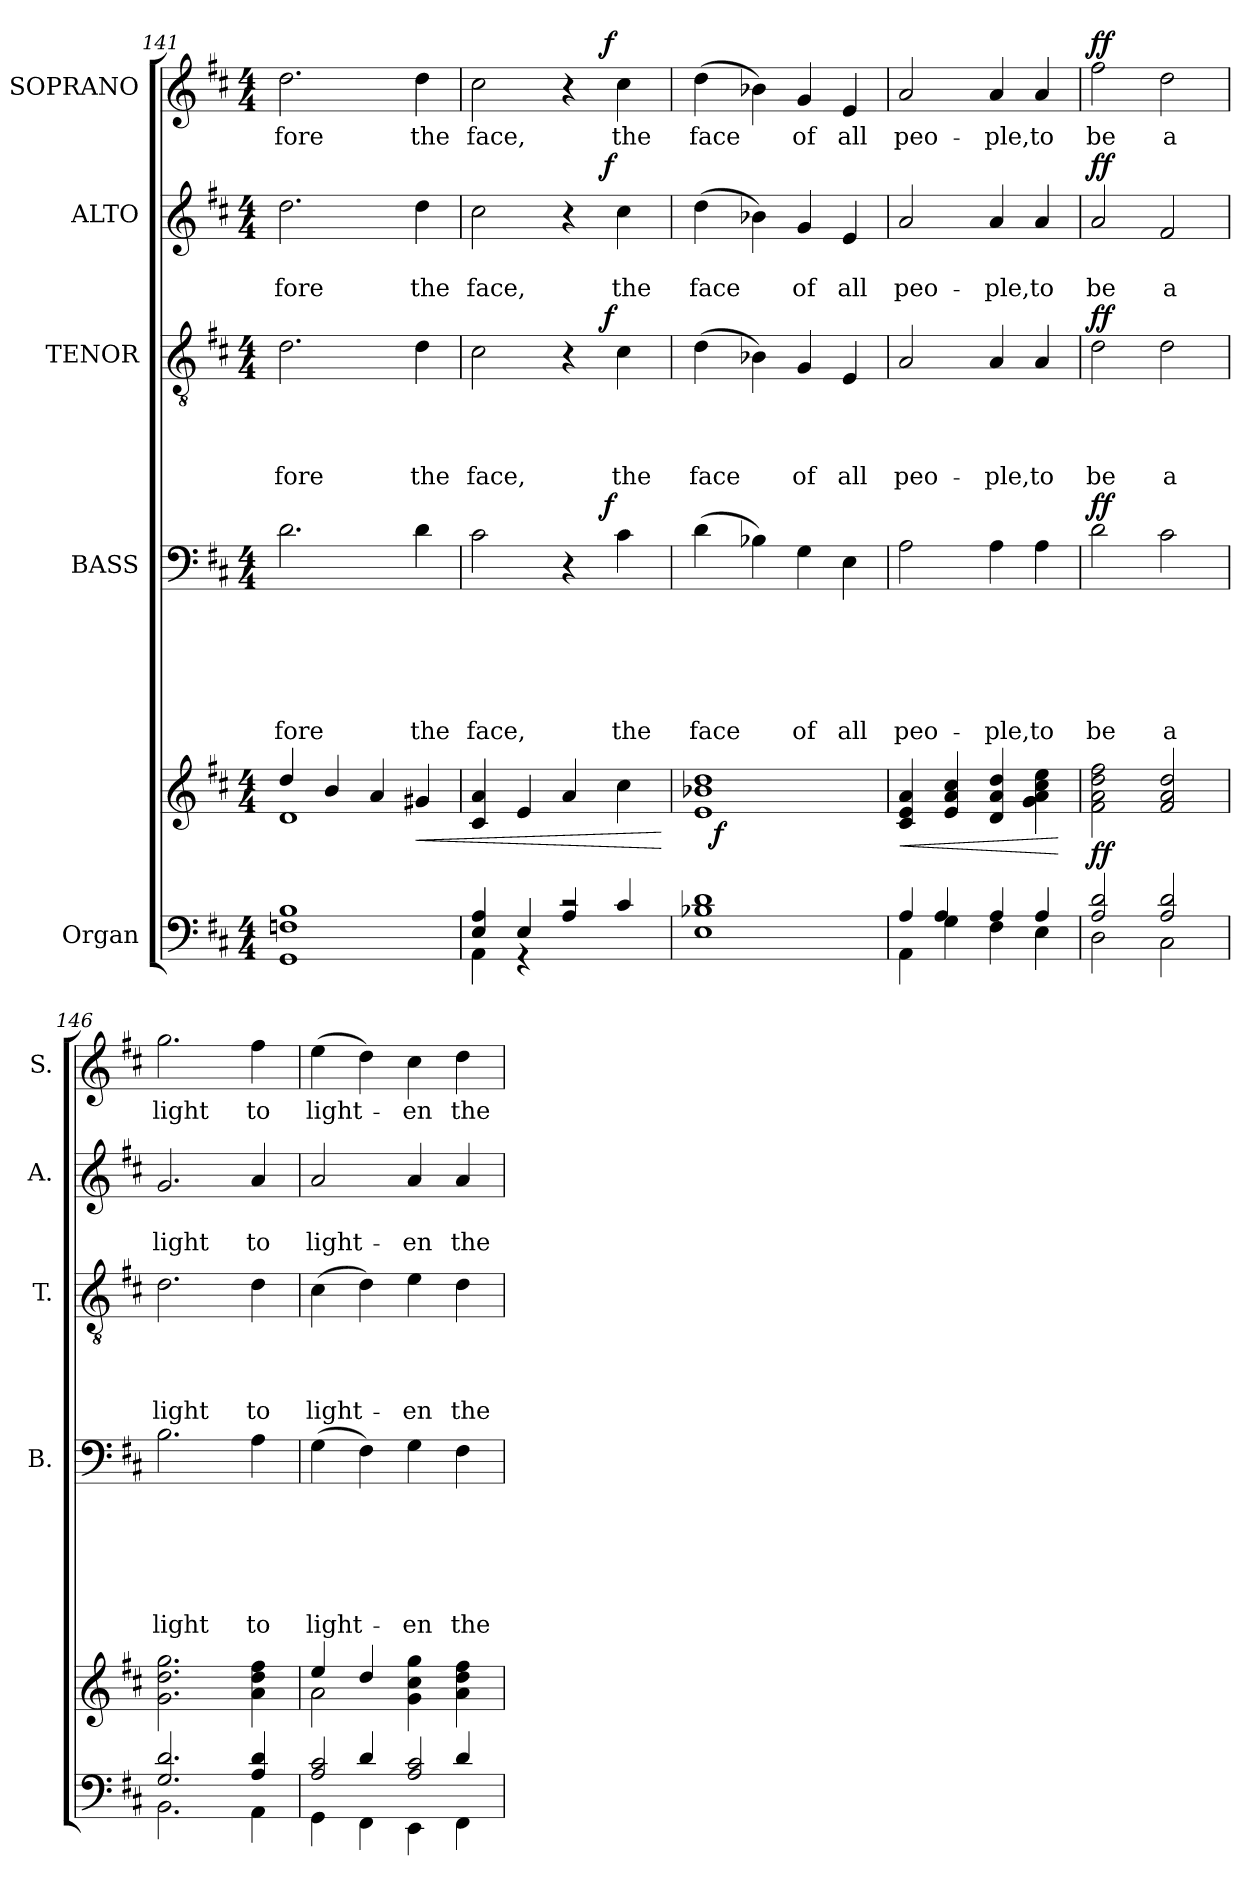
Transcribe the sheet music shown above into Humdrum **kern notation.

**kern	**kern	**dynam	**kern	**text	**text	**text	**text	**text	**text	**dynam	**kern	**text	**text	**text	**text	**dynam	**kern	**text	**text	**dynam	**kern	**text	**dynam
*part5	*part5	*part5	*part4	*part4	*part4	*part4	*part4	*part4	*part4	*part4	*part3	*part3	*part3	*part3	*part3	*part3	*part2	*part2	*part2	*part2	*part1	*part1	*part1
*staff6	*staff5	*staff5/6	*staff4	*staff4	*staff4	*staff4	*staff4	*staff4	*staff4	*staff4	*staff3	*staff3	*staff3	*staff3	*staff3	*staff3	*staff2	*staff2	*staff2	*staff2	*staff1	*staff1	*staff1
*I"Organ	*	*	*I"BASS	*	*	*	*	*	*	*	*I"TENOR	*	*	*	*	*	*I"ALTO	*	*	*	*I"SOPRANO	*	*
*	*	*	*I'B.	*	*	*	*	*	*	*	*I'T.	*	*	*	*	*	*I'A.	*	*	*	*I'S.	*	*
*clefF4	*clefG2	*	*clefF4	*	*	*	*	*	*	*	*clefGv2	*	*	*	*	*	*clefG2	*	*	*	*clefG2	*	*
*k[f#c#]	*k[f#c#]	*	*k[f#c#]	*	*	*	*	*	*	*	*k[f#c#]	*	*	*	*	*	*k[f#c#]	*	*	*	*k[f#c#]	*	*
*D:	*D:	*	*D:	*	*	*	*	*	*	*	*D:	*	*	*	*	*	*D:	*	*	*	*D:	*	*
*M4/4	*M4/4	*	*M4/4	*	*	*	*	*	*	*	*M4/4	*	*	*	*	*	*M4/4	*	*	*	*M4/4	*	*
=141	=141	=141	=141	=141	=141	=141	=141	=141	=141	=141	=141	=141	=141	=141	=141	=141	=141	=141	=141	=141	=141	=141	=141
*	*^	*	*	*	*	*	*	*	*	*	*	*	*	*	*	*	*	*	*	*	*	*	*
!	!	!	!	!	!	!	!	!	!	!LO:LY:b	!	!	!	!	!	!LO:LY:b	!	!	!	!LO:LY:b	!	!	!LO:LY:b	!
1GG 1Fn 1B	1d	4dd/	.	2.d\	.	.	.	.	.	-fore	.	2.d\	.	.	.	-fore	.	2.dd\	.	-fore	.	2.dd\	-fore	.
.	.	4b/	.	.	.	.	.	.	.	.	.	.	.	.	.	.	.	.	.	.	.	.	.	.
.	.	4a/	.	.	.	.	.	.	.	.	.	.	.	.	.	.	.	.	.	.	.	.	.	.
!	!	!	!LO:HP:b	!	!	!	!	!	!	!LO:LY:b	!	!	!	!	!	!LO:LY:b	!	!	!	!LO:LY:b	!	!	!LO:LY:b	!
.	.	4g#X/	<	4d\	.	.	.	.	.	the	.	4d\	.	.	.	the	.	4dd\	.	the	.	4dd\	the	.
=142	=142	=142	=142	=142	=142	=142	=142	=142	=142	=142	=142	=142	=142	=142	=142	=142	=142	=142	=142	=142	=142	=142	=142	=142
*^	*	*	*	*	*	*	*	*	*	*	*	*	*	*	*	*	*	*	*	*	*	*	*	*
!	!	!	!	!	!	!	!	!	!	!	!LO:LY:b	!	!	!	!	!	!LO:LY:b	!	!	!	!LO:LY:b	!	!	!LO:LY:b	!
*	*	*v	*v	*	*^	*	*	*	*	*	*	*	*^	*	*	*	*	*	*^	*	*	*	*^	*	*
4AA\	4E/ 4A/	4c#/ 4a/	.	2c#\	2ryy	.	.	.	.	.	face,	.	2c#\	2ryy	.	.	.	face,	.	2cc#\	2ryy	.	face,	.	2cc#\	2ryy	face,	.
4rGG	4E/	4e/	.	.	.	.	.	.	.	.	.	.	.	.	.	.	.	.	.	.	.	.	.	.	.	.	.	.
2rc	4A/	4a/	.	4r	8..ryy	.	.	.	.	.	.	.	4r	8..ryy	.	.	.	.	.	4r	8..ryy	.	.	.	4r	8..ryy	.	.
!	!	!	!	!	!	!	!	!	!	!	!	!LO:DY:a	!	!	!	!	!	!	!LO:DY:a	!	!	!	!	!LO:DY:a	!	!	!	!LO:DY:a
.	.	.	.	.	4ryy	.	.	.	.	.	.	f	.	4ryy	.	.	.	.	f	.	4ryy	.	.	f	.	4ryy	.	f
!	!	!	!	!	!	!	!	!	!	!	!LO:LY:b	!	!	!	!	!	!	!LO:LY:b	!	!	!	!	!LO:LY:b	!	!	!	!LO:LY:b	!
.	4c#/	4cc#\	.	4c#\	.	.	.	.	.	.	the	.	4c#\	.	.	.	.	the	.	4cc#\	.	.	the	.	4cc#\	.	the	.
.	.	.	.	.	32ryy	.	.	.	.	.	.	.	.	32ryy	.	.	.	.	.	.	32ryy	.	.	.	.	32ryy	.	.
*v	*v	*	*	*	*	*	*	*	*	*	*	*	*	*	*	*	*	*	*	*	*	*	*	*	*	*	*	*
.	.	[	.	.	.	.	.	.	.	.	.	.	.	.	.	.	.	.	.	.	.	.	.	.	.	.	.
=143	=143	=143	=143	=143	=143	=143	=143	=143	=143	=143	=143	=143	=143	=143	=143	=143	=143	=143	=143	=143	=143	=143	=143	=143	=143	=143	=143
!	!	!	!	!	!	!	!	!	!	!LO:LY:b	!	!	!	!	!	!	!LO:LY:b	!	!	!	!	!LO:LY:b	!	!	!	!LO:LY:b	!
*	*	*	*v	*v	*	*	*	*	*	*	*	*	*	*	*	*	*	*	*v	*v	*	*	*	*v	*v	*	*
*	*^	*	*	*	*	*	*	*	*	*	*v	*v	*	*	*	*	*	*	*	*	*	*	*	*
1E 1B-X 1d	1e 1b-X 1dd	16ryy	.	(>4d\	.	.	.	.	.	face	.	(>4d\	.	.	.	face	.	(>4dd\	.	face	.	(>4dd\	face	.
!	!	!	!LO:DY:b	!	!	!	!	!	!	!	!	!	!	!	!	!	!	!	!	!	!	!	!	!
.	.	2...ryy	f	.	.	.	.	.	.	.	.	.	.	.	.	.	.	.	.	.	.	.	.	.
.	.	.	.	4B-X\)	.	.	.	.	.	.	.	4B-X\)	.	.	.	.	.	4b-X\)	.	.	.	4b-X\)	.	.
!	!	!	!	!	!	!	!	!	!	!LO:LY:b	!	!	!	!	!	!LO:LY:b	!	!	!	!LO:LY:b	!	!	!LO:LY:b	!
.	.	.	.	4G\	.	.	.	.	.	of	.	4G/	.	.	.	of	.	4g/	.	of	.	4g/	of	.
!	!	!	!	!	!	!	!	!	!	!LO:LY:b	!	!	!	!	!	!LO:LY:b	!	!	!	!LO:LY:b	!	!	!LO:LY:b	!
.	.	.	.	4E\	.	.	.	.	.	all	.	4E/	.	.	.	all	.	4e/	.	all	.	4e/	all	.
=144	=144	=144	=144	=144	=144	=144	=144	=144	=144	=144	=144	=144	=144	=144	=144	=144	=144	=144	=144	=144	=144	=144	=144	=144
*^	*	*	*	*	*	*	*	*	*	*	*	*	*	*	*	*	*	*	*	*	*	*	*	*
!	!	!	!	!LO:HP:b	!	!	!	!	!	!	!LO:LY:b	!	!	!	!	!	!LO:LY:b	!	!	!	!LO:LY:b	!	!	!LO:LY:b	!
*	*	*v	*v	*	*	*	*	*	*	*	*	*	*	*	*	*	*	*	*	*	*	*	*	*	*
4AA\	4A/	4c#/ 4e/ 4a/	<	2A\	.	.	.	.	.	peo-	.	2A/	.	.	.	peo-	.	2a/	.	peo-	.	2a/	peo-	.
4G\	4A/	4e/ 4a/ 4cc#/	.	.	.	.	.	.	.	.	.	.	.	.	.	.	.	.	.	.	.	.	.	.
!	!	!	!	!	!	!	!	!	!	!LO:LY:b	!	!	!	!	!	!LO:LY:b	!	!	!	!LO:LY:b	!	!	!LO:LY:b	!
4F#\	4A/	4d/ 4a/ 4dd/	.	4A\	.	.	.	.	.	-ple,	.	4A/	.	.	.	-ple,	.	4a/	.	-ple,	.	4a/	-ple,	.
!	!	!	!	!	!	!	!	!	!	!LO:LY:b	!	!	!	!	!	!LO:LY:b	!	!	!	!LO:LY:b	!	!	!LO:LY:b	!
4E\	4A/	4g\ 4a\ 4cc#\ 4ee\	.	4A\	.	.	.	.	.	to	.	4A/	.	.	.	to	.	4a/	.	to	.	4a/	to	.
*v	*v	*	*	*	*	*	*	*	*	*	*	*	*	*	*	*	*	*	*	*	*	*	*	*
.	.	[	.	.	.	.	.	.	.	.	.	.	.	.	.	.	.	.	.	.	.	.	.
!!LO:LB:g=z
=145	=145	=145	=145	=145	=145	=145	=145	=145	=145	=145	=145	=145	=145	=145	=145	=145	=145	=145	=145	=145	=145	=145	=145
*^	*	*	*	*	*	*	*	*	*	*	*	*	*	*	*	*	*	*	*	*	*	*	*
!	!	!	!LO:DY:a=2	!	!	!	!	!	!	!LO:LY:b	!LO:DY:a	!	!	!	!	!LO:LY:b	!LO:DY:a	!	!	!LO:LY:b	!LO:DY:a	!	!LO:LY:b	!LO:DY:a
2D\	2A/ 2d/	2f#\ 2a\ 2dd\ 2ff#\	ff	2d\	.	.	.	.	.	be	ff	2d\	.	.	.	be	ff	2a/	.	be	ff	2ff#\	be	ff
!	!	!	!	!	!	!	!	!	!	!LO:LY:b	!	!	!	!	!	!LO:LY:b	!	!	!	!LO:LY:b	!	!	!LO:LY:b	!
2C#\	2A/ 2d/	2f#/ 2a/ 2dd/	.	2c#\	.	.	.	.	.	a	.	2d\	.	.	.	a	.	2f#/	.	a	.	2dd\	a	.
=146	=146	=146	=146	=146	=146	=146	=146	=146	=146	=146	=146	=146	=146	=146	=146	=146	=146	=146	=146	=146	=146	=146	=146	=146
!	!	!	!	!	!	!	!	!	!	!LO:LY:b	!	!	!	!	!	!LO:LY:b	!	!	!	!LO:LY:b	!	!	!LO:LY:b	!
2.BB\	2.G/ 2.d/	2.g\ 2.dd\ 2.gg\	.	2.B\	.	.	.	.	.	light	.	2.d\	.	.	.	light	.	2.g/	.	light	.	2.gg\	light	.
!	!	!	!	!	!	!	!	!	!	!LO:LY:b	!	!	!	!	!	!LO:LY:b	!	!	!	!LO:LY:b	!	!	!LO:LY:b	!
4AA\	4A/ 4d/	4a\ 4dd\ 4ff#\	.	4A\	.	.	.	.	.	to	.	4d\	.	.	.	to	.	4a/	.	to	.	4ff#\	to	.
=147	=147	=147	=147	=147	=147	=147	=147	=147	=147	=147	=147	=147	=147	=147	=147	=147	=147	=147	=147	=147	=147	=147	=147	=147
*^	*^	*^	*	*	*	*	*	*	*	*	*	*	*	*	*	*	*	*	*	*	*	*	*	*
!	!	!	!	!	!	!	!	!	!	!	!	!	!LO:LY:b	!	!	!	!	!	!LO:LY:b	!	!	!	!LO:LY:b	!	!	!LO:LY:b	!
2A/ 2c#/	4GG\	4ryy	2.ryy	2a\	4ee/	.	(>4G\	.	.	.	.	.	light-	.	(>4c#\	.	.	.	light-	.	2a/	.	light-	.	(>4ee\	light-	.
.	4d/	4FF#\	.	.	4dd/	.	4F#\)	.	.	.	.	.	.	.	4d\)	.	.	.	.	.	.	.	.	.	4dd\)	.	.
!	!	!	!	!	!	!	!	!	!	!	!	!	!LO:LY:b	!	!	!	!	!	!LO:LY:b	!	!	!	!LO:LY:b	!	!	!LO:LY:b	!
4EE\	2ryy	2A/ 2c#/	.	2ryy	4g\ 4cc#\ 4gg\	.	4G\	.	.	.	.	.	-en	.	4e\	.	.	.	-en	.	4a/	.	-en	.	4cc#\	-en	.
!	!	!	!	!	!	!	!	!	!	!	!	!	!LO:LY:b	!	!	!	!	!	!LO:LY:b	!	!	!	!LO:LY:b	!	!	!LO:LY:b	!
4d/	.	.	4FF#\	.	4a\ 4dd\ 4ff#\	.	4F#\	.	.	.	.	.	the	.	4d\	.	.	.	the	.	4a/	.	the	.	4dd\	the	.
*v	*v	*v	*v	*	*	*	*	*	*	*	*	*	*	*	*	*	*	*	*	*	*	*	*	*	*	*	*
*	*v	*v	*	*	*	*	*	*	*	*	*	*	*	*	*	*	*	*	*	*	*	*	*	*
=	=	=	=	=	=	=	=	=	=	=	=	=	=	=	=	=	=	=	=	=	=	=	=
*-	*-	*-	*-	*-	*-	*-	*-	*-	*-	*-	*-	*-	*-	*-	*-	*-	*-	*-	*-	*-	*-	*-	*-
